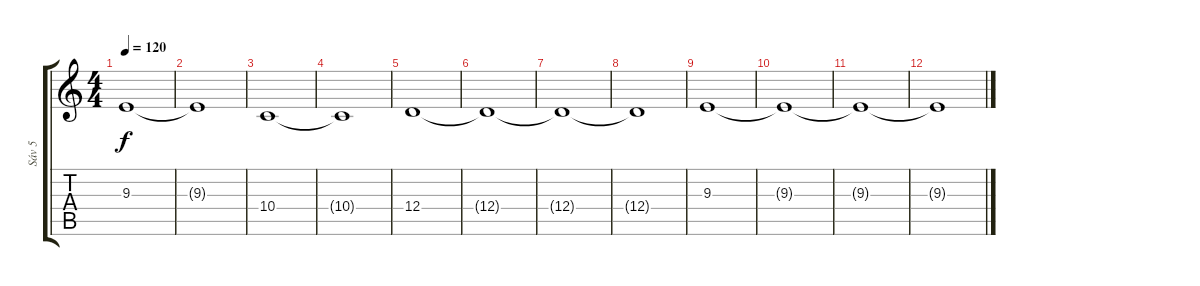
\track ("Sáv 5" "Sáv 5") {instrument lead2sawtooth}
\staff {score tabs}
\tuning (E4 B3 G3 D3 A2 E2) {hide}
\ts (4 4)
\tempo 120
\clef g2
\ks c
9.3.1{dy f} |
9.3{t}.1 |
10.4.1 |
10.4{t}.1 |
12.4.1 |
12.4{t}.1 |
12.4{t}.1 |
12.4{t}.1 |
9.3.1 |
9.3{t}.1 |
9.3{t}.1 |
9.3{t}.1
